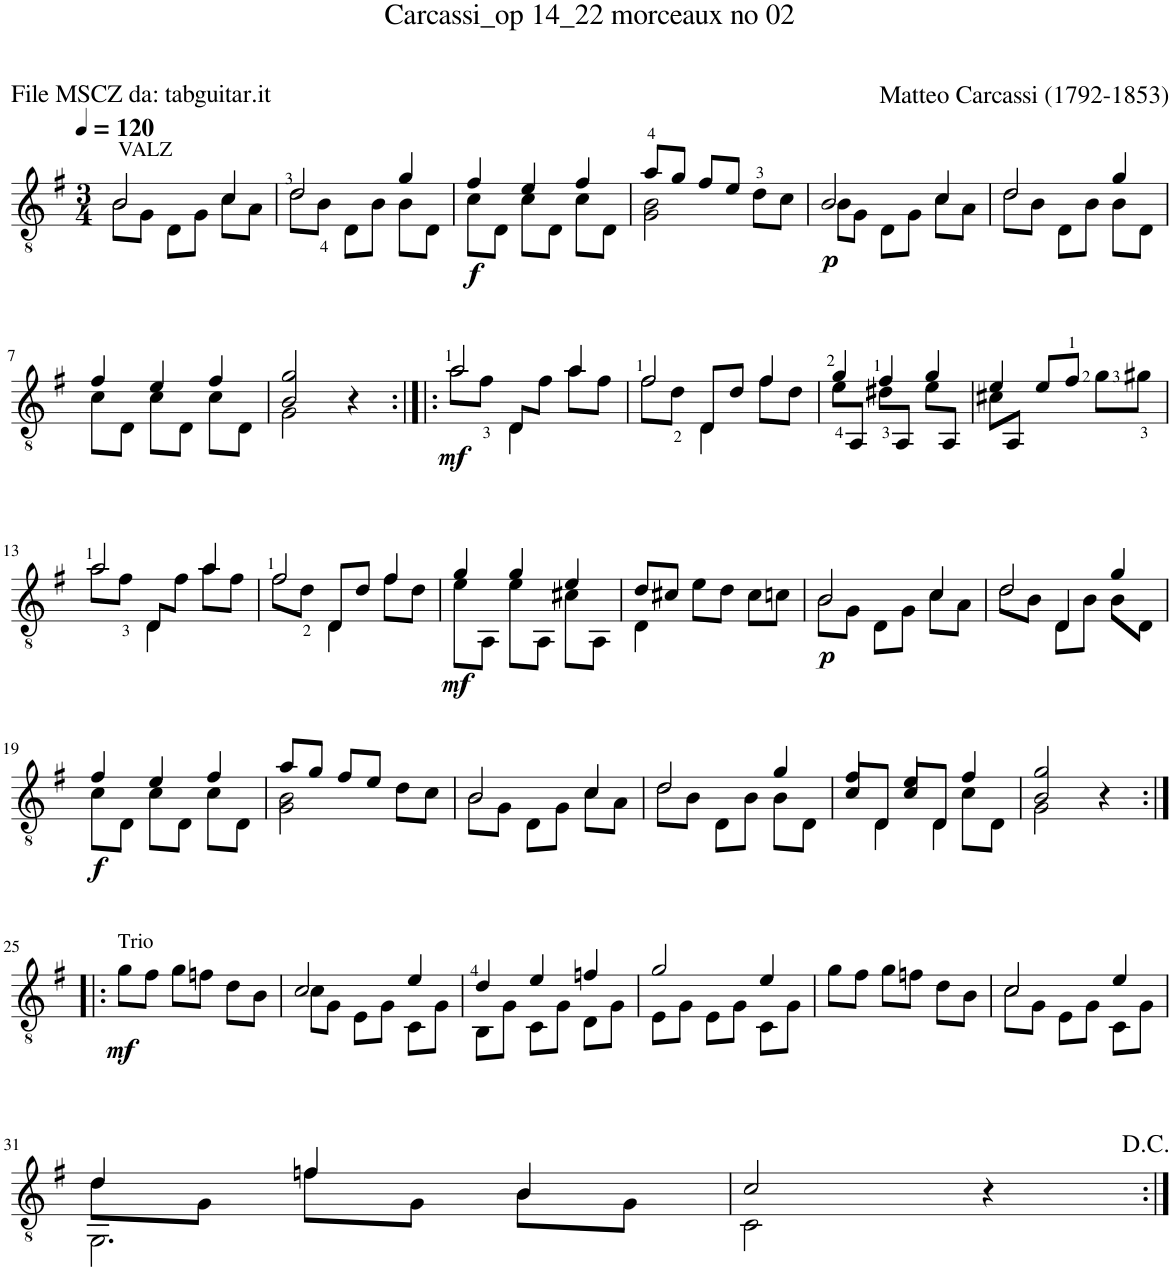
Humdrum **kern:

**kern	**dynam
*part1	*part1
*staff1	*staff1
*I"Guitar	*
*I'Guit.	*
*clefGv2	*
*k[f#]	*
*M3/4	*
*MM120	*
=1	=1
*^	*
!LO:TX:a:t=VALZ	!	!
!	!LO:N:head=open	!
2B/	8B\L	.
.	8G\J	.
.	8D\L	.
.	8G\J	.
4c/	8c\L	.
.	8A\J	.
=2	=2	=2
!	!LO:N:head=open	!
2d/	8d\L	.
.	8B\J	.
.	8D\L	.
.	8B\J	.
4g/	8B\L	.
.	8D\J	.
=3	=3	=3
!	!	!LO:DY:b
4f#/	8c\L	f
.	8D\J	.
4e/	8c\L	.
.	8D\J	.
4f#/	8c\L	.
.	8D\J	.
=4	=4	=4
8a/L	2G\ 2B\	.
8g/J	.	.
8f#/L	.	.
8e/J	.	.
8d\L	4ryy	.
8c\J	.	.
=5	=5	=5
!	!	!LO:DY:b
2B/	8B\L	p
.	8G\J	.
.	8D\L	.
.	8G\J	.
4c/	8c\L	.
.	8A\J	.
=6	=6	=6
!	!LO:N:head=open	!
2d/	8d\L	.
.	8B\J	.
.	8D\L	.
.	8B\J	.
4g/	8B\L	.
.	8D\J	.
!!LO:LB:g=z	!!
=7	=7	=7
4f#/	8c\L	.
.	8D\J	.
4e/	8c\L	.
.	8D\J	.
4f#/	8c\L	.
.	8D\J	.
=8	=8	=8
2B/ 2g/	2G\	.
4r	4ryy	.
=9:|!|:	=9:|!|:	=9:|!|:
!	!LO:N:head=open	!LO:DY:b
*	*^	*
2a/	8a\L	4ryy	mf
.	8f#\J	.	.
.	8D/L	4D\	.
.	8f#\J	.	.
4a/	8a\L	4ryy	.
.	8f#\J	.	.
=10	=10	=10	=10
!	!LO:N:head=open	!	!
2f#/	8f#\L	4ryy	.
.	8d\J	.	.
.	8D/L	4D\	.
.	8d/J	.	.
4f#/	8f#\L	4ryy	.
.	8d\J	.	.
*	*v	*v	*
=11	=11	=11
4g/	8e\L	.
.	8AA/J	.
4f#/	8d#X\L	.
.	8AA/J	.
4g/	8e\L	.
.	8AA/J	.
=12	=12	=12
4e/	8c#X\L	.
.	8AA/J	.
2ryy	8e/L	.
.	8f#/J	.
.	8g\L	.
.	8g#X\J	.
!!LO:LB:g=z	!!
=13	=13	=13
!	!LO:N:head=open	!
*	*^	*
2a/	8a\L	4ryy	.
.	8f#\J	.	.
.	8D/L	4D\	.
.	8f#\J	.	.
4a/	8a\L	4ryy	.
.	8f#\J	.	.
=14	=14	=14	=14
!	!LO:N:head=open	!	!
2f#/	8f#\L	4ryy	.
.	8d\J	.	.
.	8D/L	4D\	.
.	8d/J	.	.
4f#/	8f#\L	4ryy	.
.	8d\J	.	.
*	*v	*v	*
=15	=15	=15
!	!	!LO:DY:b
4g/	8e\L	mf
.	8AA\J	.
4g/	8e\L	.
.	8AA\J	.
4e/	8c#X\L	.
.	8AA\J	.
=16	=16	=16
8d/L	4D\	.
8c#X/J	.	.
8e\L	2ryy	.
8d\J	.	.
8c#\L	.	.
8cn\J	.	.
=17	=17	=17
!	!LO:N:head=open	!LO:DY:b
2B/	8B\L	p
.	8G\J	.
.	8D\L	.
.	8G\J	.
4c/	8c\L	.
.	8A\J	.
=18	=18	=18
!	!LO:N:head=open	!
*	*^	*
2d/	8d\L	4ryy	.
.	8B\J	.	.
.	8D\L	4D/	.
.	8B\J	.	.
4g/	8B\L	4ryy	.
.	8D\J	.	.
*	*v	*v	*
!!LO:LB:g=z
=19	=19	=19
!	!	!LO:DY:b
4f#/	8c\L	f
.	8D\J	.
4e/	8c\L	.
.	8D\J	.
4f#/	8c\L	.
.	8D\J	.
=20	=20	=20
8a/L	2G\ 2B\	.
8g/J	.	.
8f#/L	.	.
8e/J	.	.
8d\L	4ryy	.
8c\J	.	.
=21	=21	=21
!	!LO:N:head=open	!
2B/	8B\L	.
.	8G\J	.
.	8D\L	.
.	8G\J	.
4c/	8c\L	.
.	8A\J	.
=22	=22	=22
!	!LO:N:head=open	!
2d/	8d\L	.
.	8B\J	.
.	8D\L	.
.	8B\J	.
4g/	8B\L	.
.	8D\J	.
=23	=23	=23
*	*^	*
4f#/	8c/L	8ryy	.
.	8D/J	4D\	.
4e/	8c/L	.	.
.	8D/J	4D\	.
4f#/	8c\L	.	.
.	8D\J	8ryy	.
*	*v	*v	*
=24	=24	=24
2B/ 2g/	2G\	.
4r	4ryy	.
!!LO:LB:g=z	!!
=25:|!|:	=25:|!|:	=25:|!|:
!LO:TX:a:t=Trio	!	!
!	!	!LO:DY:b
*v	*v	*
8g\L	mf
8f#\J	.
8g\L	.
8fn\J	.
8d\L	.
8B\J	.
=26	=26
*^	*
2c/	8c\L	.
.	8G\J	.
.	8E\L	.
.	8G\J	.
4e/	8C\L	.
.	8G\J	.
=27	=27	=27
4d/	8BB\L	.
.	8G\J	.
4e/	8C\L	.
.	8G\J	.
4fn/	8D\L	.
.	8G\J	.
=28	=28	=28
2g/	8E\L	.
.	8G\J	.
.	8E\L	.
.	8G\J	.
4e/	8C\L	.
.	8G\J	.
*v	*v	*
=29	=29
8g\L	.
8f#\J	.
8g\L	.
8fn\J	.
8d\L	.
8B\J	.
=30	=30
*^	*
!	!LO:N:head=open	!
2c/	8c\L	.
.	8G\J	.
.	8E\L	.
.	8G\J	.
4e/	8C\L	.
.	8G\J	.
!!LO:LB:g=z	!!
=31	=31	=31
*	*^	*
4d/	8d\L	2.GG\	.
.	8G\J	.	.
4fn/	8f\L	.	.
.	8G\J	.	.
4B/	8B\L	.	.
.	8G\J	.	.
*	*v	*v	*
=32	=32	=32
2c/	2C\	.
4r	4ryy	.
*v	*v	*
=:|!	=:|!
*-	*-
